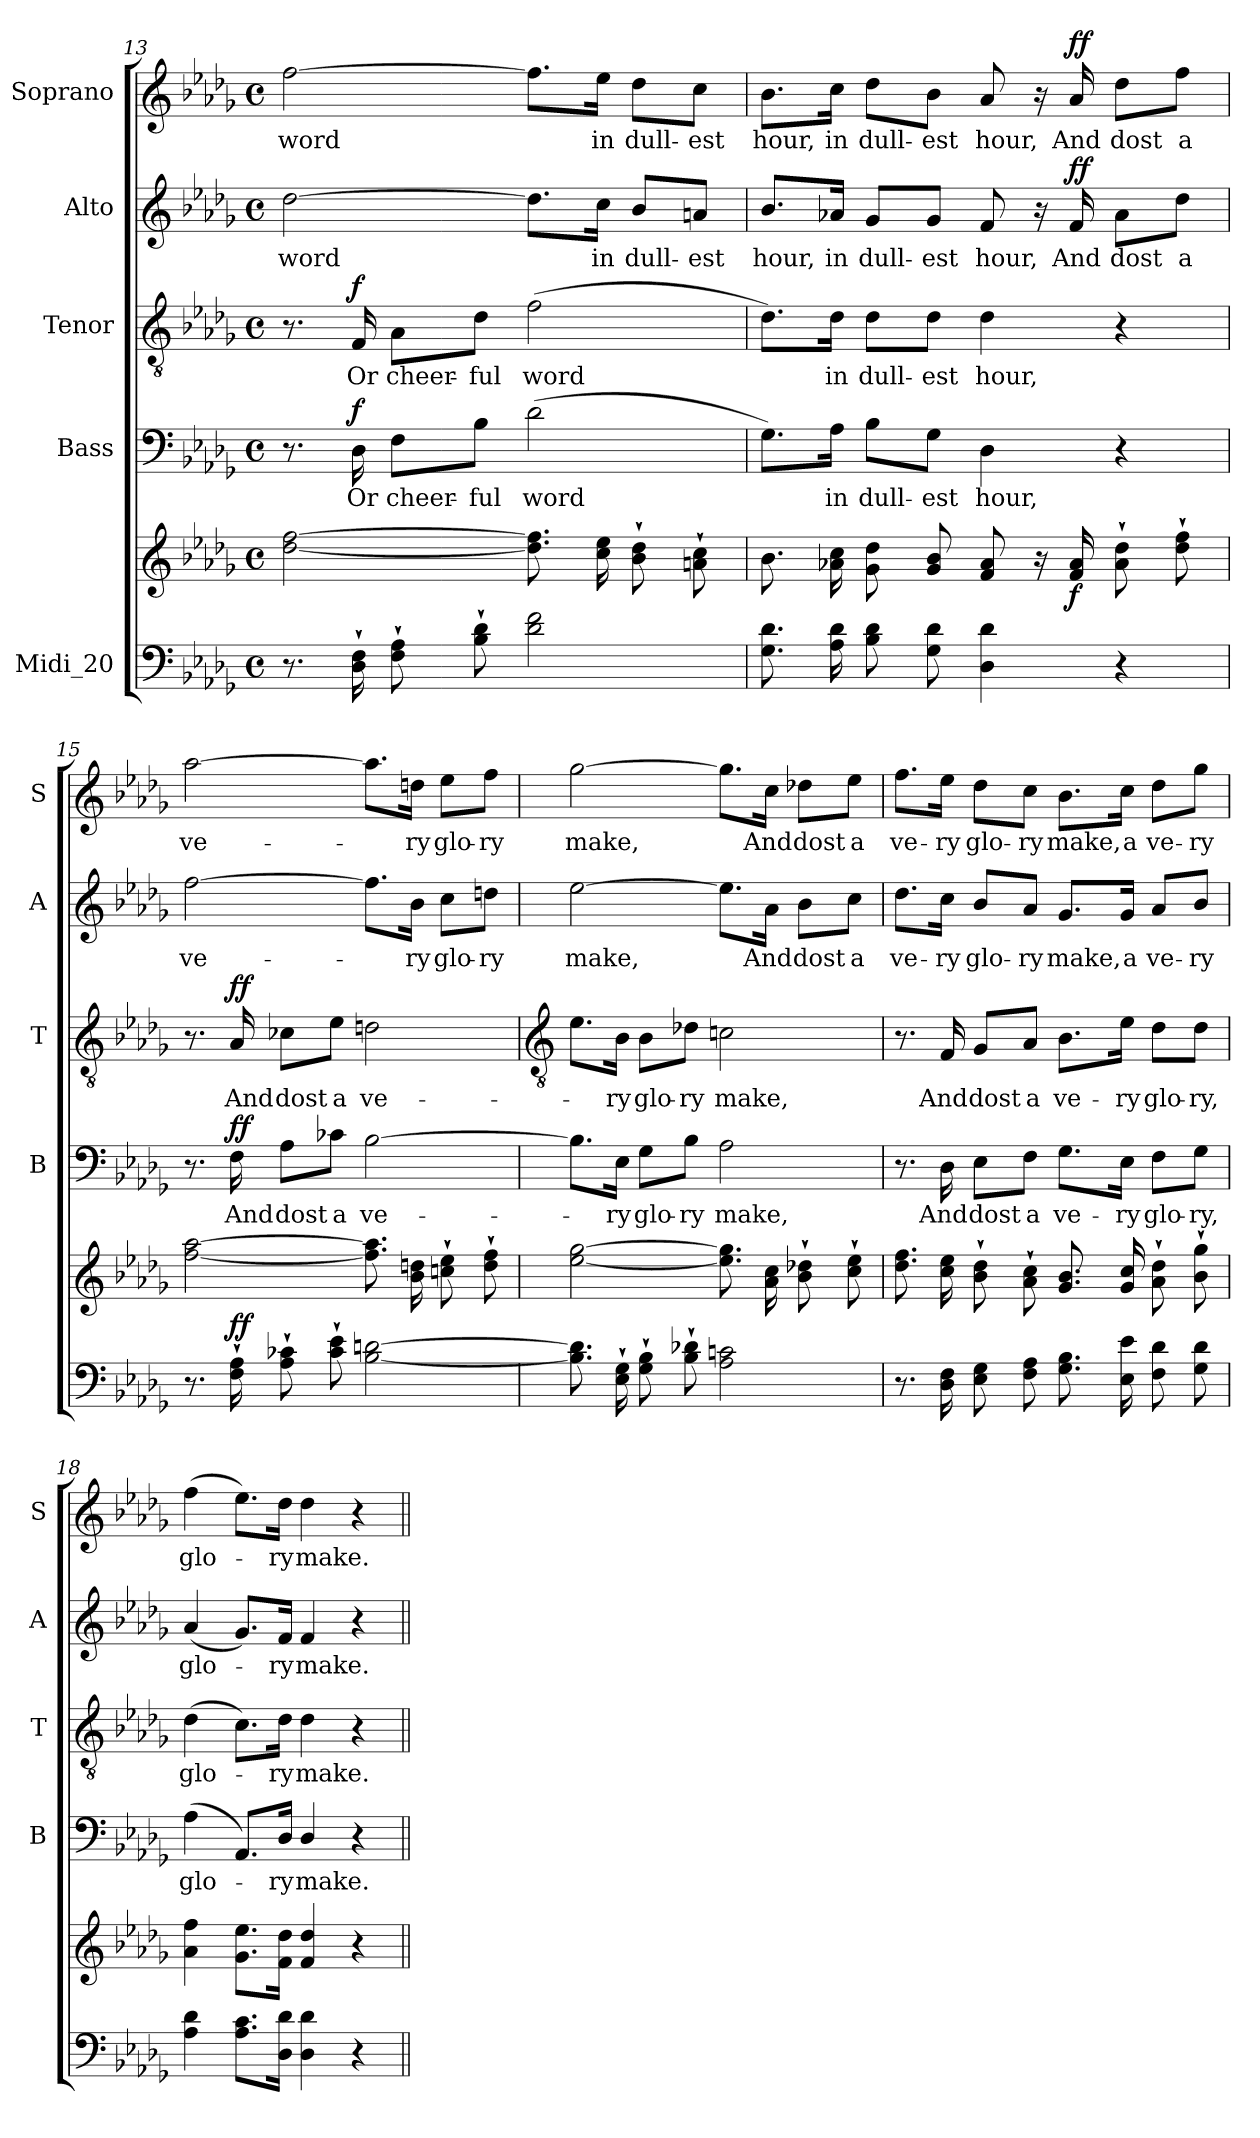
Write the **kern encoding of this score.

**kern	**kern	**dynam	**kern	**text	**dynam	**kern	**text	**dynam	**kern	**text	**dynam	**kern	**text	**dynam
*part5	*part5	*part5	*part4	*part4	*part4	*part3	*part3	*part3	*part2	*part2	*part2	*part1	*part1	*part1
*staff6	*staff5	*staff5/6	*staff4	*staff4	*staff4	*staff3	*staff3	*staff3	*staff2	*staff2	*staff2	*staff1	*staff1	*staff1
*I"Midi_20	*	*	*I"Bass	*	*	*I"Tenor	*	*	*I"Alto	*	*	*I"Soprano	*	*
*	*	*	*I'B	*	*	*I'T	*	*	*I'A	*	*	*I'S	*	*
!!LO:LB:g=z
*clefF4	*clefG2	*	*clefF4	*	*	*clefGv2	*	*	*clefG2	*	*	*clefG2	*	*
*k[b-e-a-d-g-]	*k[b-e-a-d-g-]	*	*k[b-e-a-d-g-]	*	*	*k[b-e-a-d-g-]	*	*	*k[b-e-a-d-g-]	*	*	*k[b-e-a-d-g-]	*	*
*D-:	*D-:	*	*D-:	*	*	*D-:	*	*	*D-:	*	*	*D-:	*	*
*M4/4	*M4/4	*	*M4/4	*	*	*M4/4	*	*	*M4/4	*	*	*M4/4	*	*
*met(c)	*met(c)	*	*met(c)	*	*	*met(c)	*	*	*met(c)	*	*	*met(c)	*	*
=13	=13	=13	=13	=13	=13	=13	=13	=13	=13	=13	=13	=13	=13	=13
!	!	!	!	!	!	!	!	!	!	!LO:LY:b	!	!	!LO:LY:b	!
8.r	[2dd- [2ff	.	8.r	.	.	8.r	.	.	[2dd-	word	.	[2ff	word	.
!	!	!	!	!LO:LY:b	!LO:DY:b	!	!LO:LY:b	!LO:DY:b	!	!	!	!	!	!
16D-` 16F`LL	.	.	16D-	Or	f	16F	Or	f	.	.	.	.	.	.
!	!	!	!	!LO:LY:b	!	!	!LO:LY:b	!	!	!	!	!	!	!
8F` 8A-`	.	.	8F\L	cheer-	.	8A-\L	cheer-	.	.	.	.	.	.	.
!	!	!	!	!LO:LY:b	!	!	!LO:LY:b	!	!	!	!	!	!	!
8B-` 8d-`J	.	.	8B-\J	-ful	.	8d-\J	-ful	.	.	.	.	.	.	.
!	!	!	!	!LO:LY:b	!	!	!LO:LY:b	!	!	!	!	!	!	!
2d- 2f	8.dd-] 8.ff]L	.	(>2d-	word	.	(>2f	word	.	8.dd-\L]	.	.	8.ff\L]	.	.
!	!	!	!	!	!	!	!	!	!	!LO:LY:b	!	!	!LO:LY:b	!
.	16cc 16ee-L	.	.	.	.	.	.	.	16cc\Jk	in	.	16ee-\Jk	in	.
!	!	!	!	!	!	!	!	!	!	!LO:LY:b	!	!	!LO:LY:b	!
.	8b-` 8dd-`	.	.	.	.	.	.	.	8b-/L	dull-	.	8dd-\L	dull-	.
!	!	!	!	!	!	!	!	!	!	!LO:LY:b	!	!	!LO:LY:b	!
.	8an` 8cc`J	.	.	.	.	.	.	.	8an/J	-est	.	8cc\J	-est	.
=14	=14	=14	=14	=14	=14	=14	=14	=14	=14	=14	=14	=14	=14	=14
!	!	!	!	!	!	!	!	!	!	!LO:LY:b	!	!	!LO:LY:b	!
8.G- 8.d-L	8.b-L	.	8.G-\L)	.	.	8.d-\L)	.	.	8.b-/L	hour,	.	8.b-\L	hour,	.
!	!	!	!	!LO:LY:b	!	!	!LO:LY:b	!	!	!LO:LY:b	!	!	!LO:LY:b	!
16A- 16d-L	16a-X 16ccL	.	16A-\Jk	in	.	16d-\Jk	in	.	16a-X/Jk	in	.	16cc\Jk	in	.
!	!	!	!	!LO:LY:b	!	!	!LO:LY:b	!	!	!LO:LY:b	!	!	!LO:LY:b	!
8B- 8d-	8g- 8dd-	.	8B-\L	dull-	.	8d-\L	dull-	.	8g-/L	dull-	.	8dd-\L	dull-	.
!	!	!	!	!LO:LY:b	!	!	!LO:LY:b	!	!	!LO:LY:b	!	!	!LO:LY:b	!
8G- 8d-J	8g- 8b-J	.	8G-\J	-est	.	8d-\J	-est	.	8g-/J	-est	.	8b-\J	-est	.
!	!	!	!	!LO:LY:b	!	!	!LO:LY:b	!	!	!LO:LY:b	!	!	!LO:LY:b	!
4D- 4d-	8f 8a-	.	4D-	hour,	.	4d-	hour,	.	8f	hour,	.	8a-	hour,	.
.	16r	.	.	.	.	.	.	.	16r	.	.	16r	.	.
!	!	!LO:DY:b	!	!	!	!	!	!	!	!LO:LY:b	!LO:DY:b	!	!LO:LY:b	!LO:DY:b
.	16f 16a-LL	f	.	.	.	.	.	.	16f	And	ff	16a-	And	ff
!	!	!	!	!	!	!	!	!	!	!LO:LY:b	!	!	!LO:LY:b	!
4r	8a-` 8dd-`	.	4r	.	.	4r	.	.	8a-\L	dost	.	8dd-\L	dost	.
!	!	!	!	!	!	!	!	!	!	!LO:LY:b	!	!	!LO:LY:b	!
.	8dd-` 8ff`J	.	.	.	.	.	.	.	8dd-\J	a	.	8ff\J	a	.
=15	=15	=15	=15	=15	=15	=15	=15	=15	=15	=15	=15	=15	=15	=15
!	!	!	!	!	!	!	!	!	!	!LO:LY:b	!	!	!LO:LY:b	!
8.r	[2ff [2aa-	.	8.r	.	.	8.r	.	.	[2ff	ve-	.	[2aa-	ve-	.
!	!	!LO:DY:a=2	!	!LO:LY:b	!LO:DY:b	!	!LO:LY:b	!LO:DY:b	!	!	!	!	!	!
16F` 16A-`LL	.	ff	16F	And	ff	16A-	And	ff	.	.	.	.	.	.
!	!	!	!	!LO:LY:b	!	!	!LO:LY:b	!	!	!	!	!	!	!
8A-` 8c-X`	.	.	8A-\L	dost	.	8c-X\L	dost	.	.	.	.	.	.	.
!	!	!	!	!LO:LY:b	!	!	!LO:LY:b	!	!	!	!	!	!	!
8c-` 8e-`J	.	.	8c-X\J	a	.	8e-\J	a	.	.	.	.	.	.	.
!	!	!	!	!LO:LY:b	!	!	!LO:LY:b	!	!	!	!	!	!	!
[2B- [2dn	8.ff] 8.aa-]L	.	[2B-	ve-	.	2dn	ve-	.	8.ff\L]	.	.	8.aa-\L]	.	.
!	!	!	!	!	!	!	!	!	!	!LO:LY:b	!	!	!LO:LY:b	!
.	16b- 16ddnL	.	.	.	.	.	.	.	16b-\Jk	ry	.	16ddn\Jk	ry	.
!	!	!	!	!	!	!	!	!	!	!LO:LY:b	!	!	!LO:LY:b	!
.	8ccn` 8ee-`	.	.	.	.	.	.	.	8cc\L	glo-	.	8ee-\L	glo-	.
!	!	!	!	!	!	!	!	!	!	!LO:LY:b	!	!	!LO:LY:b	!
.	8dd` 8ff`J	.	.	.	.	.	.	.	8ddn\J	-ry	.	8ff\J	-ry	.
!!LO:LB:g=z
=16	=16	=16	=16	=16	=16	=16	=16	=16	=16	=16	=16	=16	=16	=16
*	*	*	*	*	*	*clefGv2	*	*	*	*	*	*	*	*
!	!	!	!	!	!	!	!	!	!	!LO:LY:b	!	!	!LO:LY:b	!
8.B-] 8.d]L	[2ee- [2gg-	.	8.B-\L]	.	.	8.e-\L	.	.	[2ee-	make,	.	[2gg-	make,	.
!	!	!	!	!LO:LY:b	!	!	!LO:LY:b	!	!	!	!	!	!	!
16E-` 16G-`L	.	.	16E-\Jk	ry	.	16B-\Jk	ry	.	.	.	.	.	.	.
!	!	!	!	!LO:LY:b	!	!	!LO:LY:b	!	!	!	!	!	!	!
8G-` 8B-`	.	.	8G-\L	glo-	.	8B-\L	glo-	.	.	.	.	.	.	.
!	!	!	!	!LO:LY:b	!	!	!LO:LY:b	!	!	!	!	!	!	!
8B-` 8d-X`J	.	.	8B-\J	-ry	.	8d-X\J	-ry	.	.	.	.	.	.	.
!	!	!	!	!LO:LY:b	!	!	!LO:LY:b	!	!	!	!	!	!	!
2A- 2cn	8.ee-] 8.gg-]L	.	2A-	make,	.	2cn	make,	.	8.ee-\L]	.	.	8.gg-\L]	.	.
!	!	!	!	!	!	!	!	!	!	!LO:LY:b	!	!	!LO:LY:b	!
.	16a- 16ccL	.	.	.	.	.	.	.	16a-\Jk	And	.	16cc\Jk	And	.
!	!	!	!	!	!	!	!	!	!	!LO:LY:b	!	!	!LO:LY:b	!
.	8b-` 8dd-X`	.	.	.	.	.	.	.	8b-\L	dost	.	8dd-X\L	dost	.
!	!	!	!	!	!	!	!	!	!	!LO:LY:b	!	!	!LO:LY:b	!
.	8cc` 8ee-`J	.	.	.	.	.	.	.	8cc\J	a	.	8ee-\J	a	.
=17	=17	=17	=17	=17	=17	=17	=17	=17	=17	=17	=17	=17	=17	=17
!	!	!	!	!	!	!	!	!	!	!LO:LY:b	!	!	!LO:LY:b	!
8.r	8.dd- 8.ffL	.	8.r	.	.	8.r	.	.	8.dd-\L	ve-	.	8.ff\L	ve-	.
!	!	!	!	!LO:LY:b	!	!	!LO:LY:b	!	!	!LO:LY:b	!	!	!LO:LY:b	!
16D- 16FLL	16cc 16ee-L	.	16D-	And	.	16F	And	.	16cc\Jk	-ry	.	16ee-\Jk	-ry	.
!	!	!	!	!LO:LY:b	!	!	!LO:LY:b	!	!	!LO:LY:b	!	!	!LO:LY:b	!
8E- 8G-	8b-` 8dd-`	.	8E-\L	dost	.	8G-/L	dost	.	8b-/L	glo-	.	8dd-\L	glo-	.
!	!	!	!	!LO:LY:b	!	!	!LO:LY:b	!	!	!LO:LY:b	!	!	!LO:LY:b	!
8F 8A-J	8a-` 8cc`J	.	8F\J	a	.	8A-/J	a	.	8a-/J	-ry	.	8cc\J	-ry	.
!	!	!	!	!LO:LY:b	!	!	!LO:LY:b	!	!	!LO:LY:b	!	!	!LO:LY:b	!
8.G- 8.B-L	8.g- 8.b-L	.	8.G-\L	ve-	.	8.B-\L	ve-	.	8.g-/L	make,	.	8.b-\L	make,	.
!	!	!	!	!LO:LY:b	!	!	!LO:LY:b	!	!	!LO:LY:b	!	!	!LO:LY:b	!
16E- 16e-L	16g- 16ccL	.	16E-\Jk	-ry	.	16e-\Jk	-ry	.	16g-/Jk	a	.	16cc\Jk	a	.
!	!	!	!	!LO:LY:b	!	!	!LO:LY:b	!	!	!LO:LY:b	!	!	!LO:LY:b	!
8F 8d-	8a-` 8dd-`	.	8F\L	glo-	.	8d-\L	glo-	.	8a-/L	ve-	.	8dd-\L	ve-	.
!	!	!	!	!LO:LY:b	!	!	!LO:LY:b	!	!	!LO:LY:b	!	!	!LO:LY:b	!
8G- 8d-J	8b-` 8gg-`J	.	8G-\J	-ry,	.	8d-\J	-ry,	.	8b-/J	-ry	.	8gg-\J	-ry	.
=18	=18	=18	=18	=18	=18	=18	=18	=18	=18	=18	=18	=18	=18	=18
!	!	!	!	!LO:LY:b	!	!	!LO:LY:b	!	!	!LO:LY:b	!	!	!LO:LY:b	!
4A- 4d-	4a- 4ff	.	(4A-	glo-	.	(>4d-	glo-	.	(<4a-	glo-	.	(>4ff	glo-	.
8.A- 8.cL	8.g- 8.ee-L	.	8.AA-/L)	.	.	8.c\L)	.	.	8.g-/L)	.	.	8.ee-\L)	.	.
!	!	!	!	!LO:LY:b	!	!	!LO:LY:b	!	!	!LO:LY:b	!	!	!LO:LY:b	!
16D- 16d-J	16f 16dd-J	.	16D-/Jk	ry	.	16d-\Jk	ry	.	16f/Jk	ry	.	16dd-\Jk	ry	.
!	!	!	!	!LO:LY:b	!	!	!LO:LY:b	!	!	!LO:LY:b	!	!	!LO:LY:b	!
4D-\ 4d-\	4f 4dd-	.	4D-/	make.	.	4d-	make.	.	4f	make.	.	4dd-	make.	.
4r	4r	.	4r	.	.	4r	.	.	4r	.	.	4r	.	.
=||	=||	=||	=||	=||	=||	=||	=||	=||	=||	=||	=||	=||	=||	=||
*-	*-	*-	*-	*-	*-	*-	*-	*-	*-	*-	*-	*-	*-	*-
